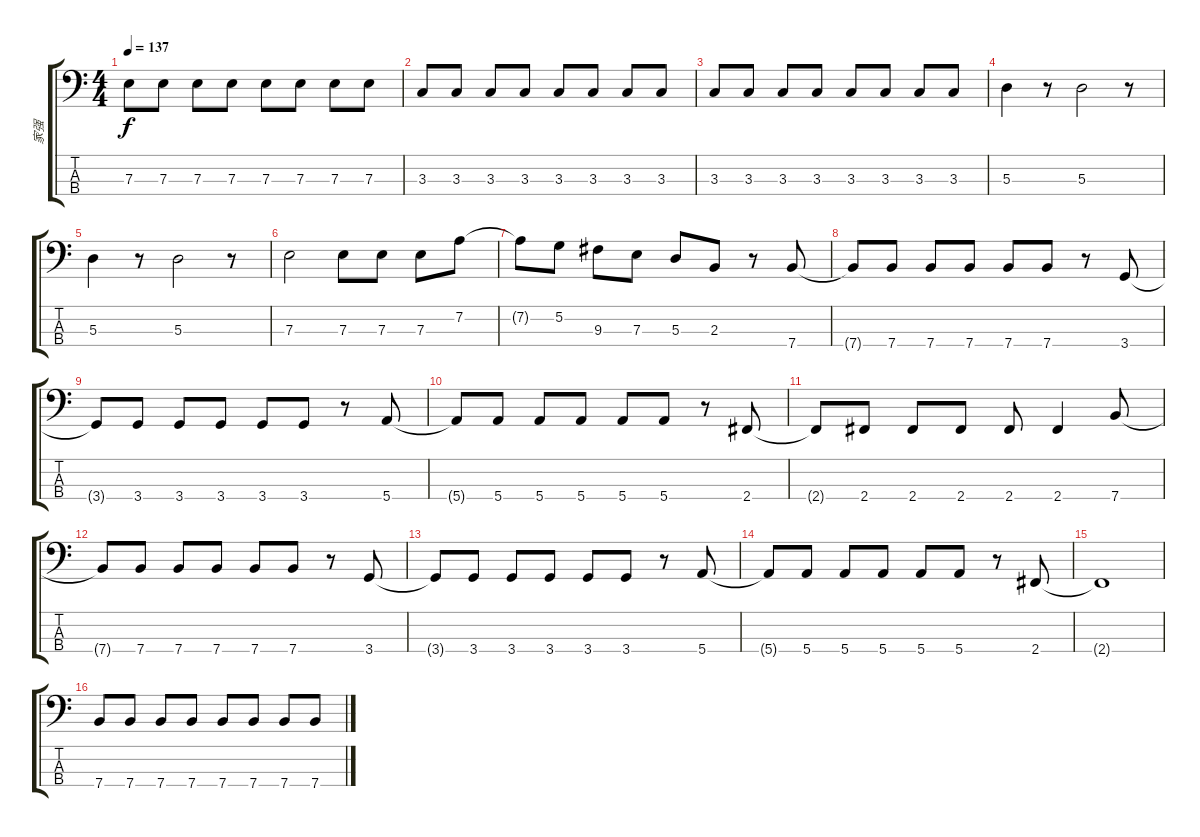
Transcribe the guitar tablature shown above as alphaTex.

\track ("家强" "家强") {instrument electricbassfinger}
\staff {score tabs}
\tuning (G2 D2 A1 E1) {hide}
\ts (4 4)
\tempo 137
\clef f4
\ks c
7.3.8{dy f} 7.3.8 7.3.8 7.3.8 7.3.8 7.3.8 7.3.8 7.3.8 |
3.3.8 3.3.8 3.3.8 3.3.8 3.3.8 3.3.8 3.3.8 3.3.8 |
3.3.8 3.3.8 3.3.8 3.3.8 3.3.8 3.3.8 3.3.8 3.3.8 |
5.3.4 r.8 5.3.2 r.8 |
5.3.4 r.8 5.3.2 r.8 |
7.3.2 7.3.8 7.3.8 7.3.8 7.2.8 |
7.2{t}.8 5.2.8 9.3.8 7.3.8 5.3.8 2.3.8 r.8 7.4.8 |
7.4{t}.8 7.4.8 7.4.8 7.4.8 7.4.8 7.4.8 r.8 3.4.8 |
3.4{t}.8 3.4.8 3.4.8 3.4.8 3.4.8 3.4.8 r.8 5.4.8 |
5.4{t}.8 5.4.8 5.4.8 5.4.8 5.4.8 5.4.8 r.8 2.4.8 |
2.4{t}.8 2.4.8 2.4.8 2.4.8 2.4.8 2.4.4 7.4.8 |
7.4{t}.8 7.4.8 7.4.8 7.4.8 7.4.8 7.4.8 r.8 3.4.8 |
3.4{t}.8 3.4.8 3.4.8 3.4.8 3.4.8 3.4.8 r.8 5.4.8 |
5.4{t}.8 5.4.8 5.4.8 5.4.8 5.4.8 5.4.8 r.8 2.4.8 |
2.4{t}.1 |
7.4.8 7.4.8 7.4.8 7.4.8 7.4.8 7.4.8 7.4.8 7.4.8
